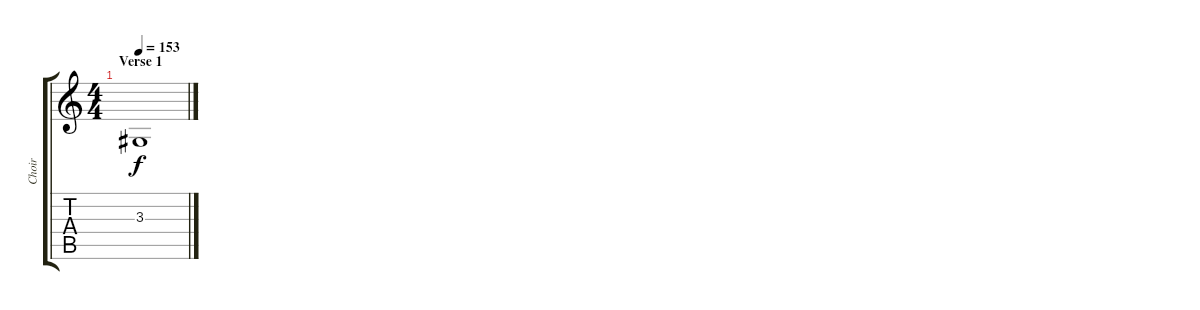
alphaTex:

\track ("Choir" "Choir") {instrument choiraahs}
\staff {score tabs}
\tuning (D4 A3 F3 C3 G2 C2) {hide}
\ts (4 4)
\section ("" "Verse 1")
\tempo 153
\clef g2
\ks c
3.3{t}.1{dy f volume 4}
